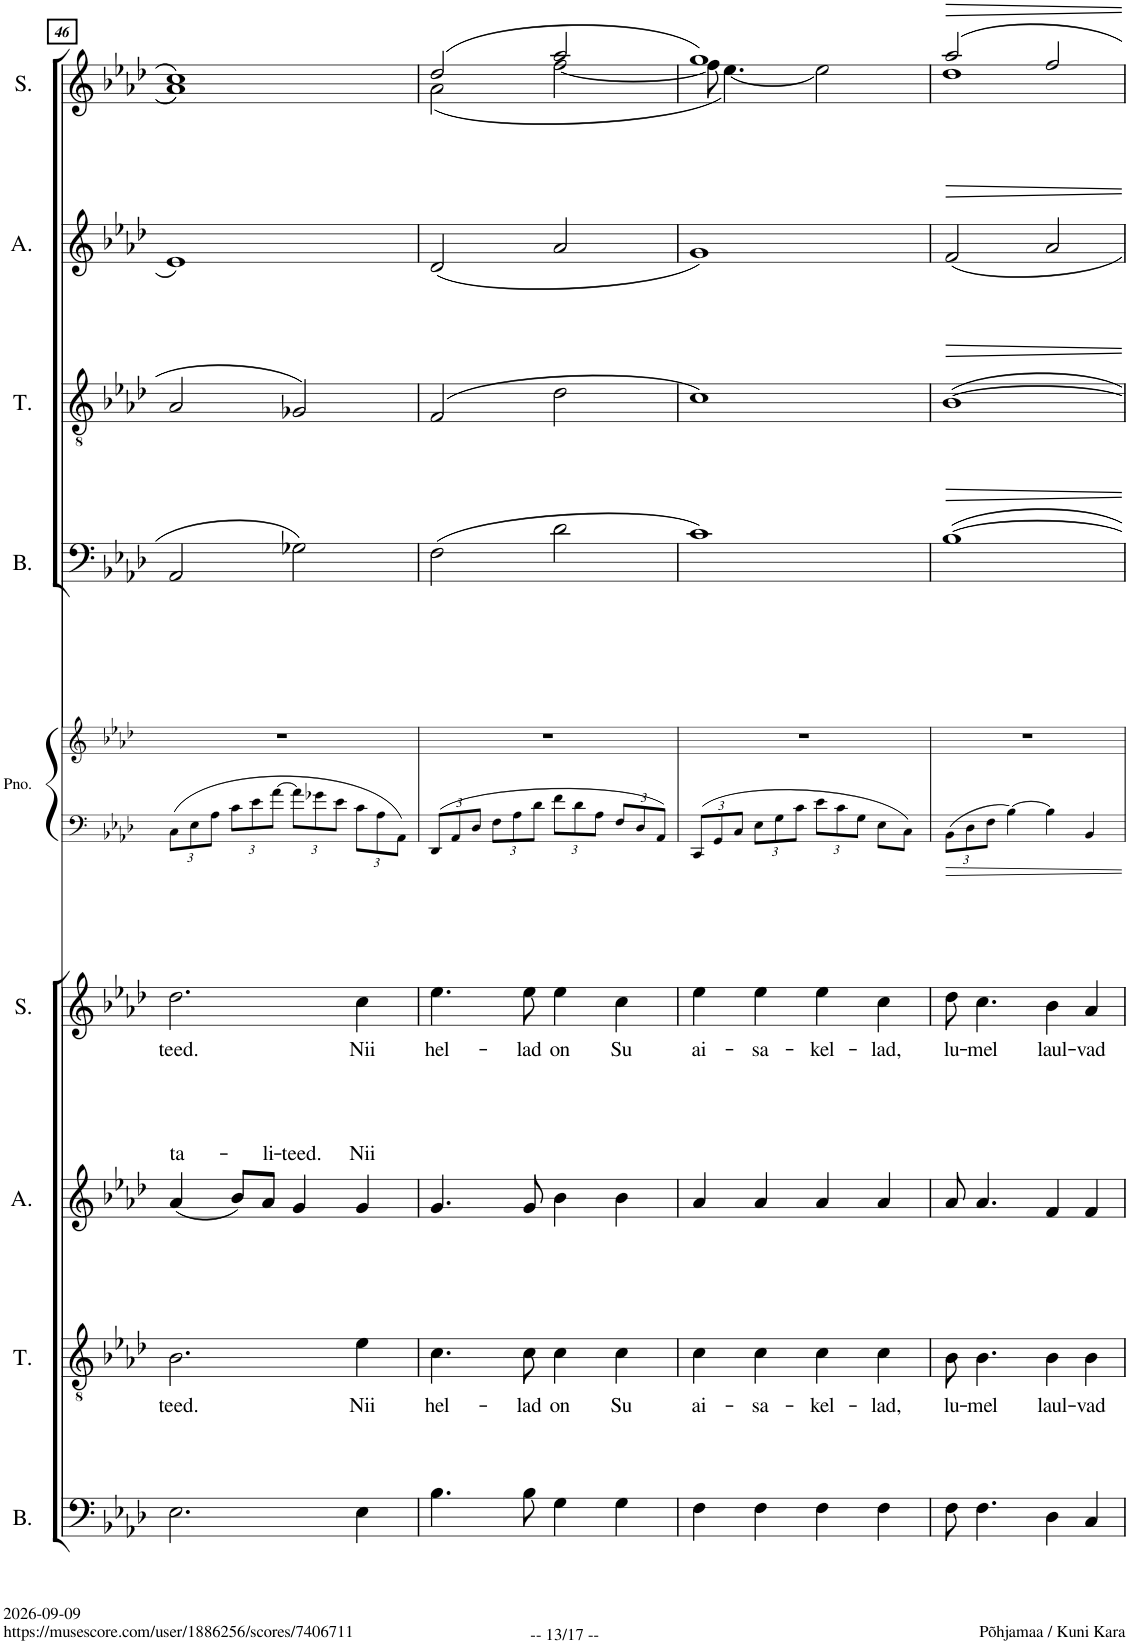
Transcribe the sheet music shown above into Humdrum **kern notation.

**kern	**kern	**text	**kern	**text	**kern	**text	**kern	**kern	**kern	**kern	**kern	**kern
*part9	*part8	*part8	*part7	*part7	*part6	*part6	*part5	*part5	*part4	*part3	*part2	*part1
*staff10	*staff9	*staff9	*staff8	*staff8	*staff7	*staff7	*staff6	*staff5	*staff4	*staff3	*staff2	*staff1
*I"Bass	*I"Tenor	*	*I"Alto	*	*I"Soprano	*	*I"Piano	*	*I"Bass	*I"Tenor	*I"Alto	*I"Soprano
*I'B.	*I'T.	*	*I'A.	*	*I'S.	*	*I'Pno.	*	*I'B.	*I'T.	*I'A.	*I'S.
!!LO:PB:g=z
*clefF4	*clefGv2	*	*clefG2	*	*clefG2	*	*clefF4	*clefG2	*clefF4	*clefGv2	*clefG2	*clefG2
*	*	*	*Trd1c2	*	*	*	*	*	*	*	*Trd1c2	*
*k[b-e-a-d-]	*k[b-e-a-d-]	*	*k[b-e-a-d-]	*	*k[b-e-a-d-]	*	*k[b-e-a-d-]	*k[b-e-a-d-]	*k[b-e-a-d-]	*k[b-e-a-d-]	*k[b-e-a-d-]	*k[b-e-a-d-]
*M4/4	*M4/4	*	*M4/4	*	*M4/4	*	*M4/4	*M4/4	*M4/4	*M4/4	*M4/4	*M4/4
=46	=46	=46	=46	=46	=46	=46	=46	=46	=46	=46	=46	=46
!	!	!LO:LY:b	!	!LO:LY:a	!	!LO:LY:b	!	!	!	!	!	!
*	*	*	*	*	*	*	*Xbrackettup	*	*	*	*	*
*	*	*	*	*	*	*	*	*	*	*	*	*^
2.E-\	2.B-\	teed.	(4a-/	ta-	2.dd-\	teed.	12C\L	1r	2AA-/	2A-/	1e-	1cc	1a-
.	.	.	.	.	.	.	12E-\	.	.	.	.	.	.
.	.	.	.	.	.	.	12A-\J	.	.	.	.	.	.
.	.	.	8b-/L)	.	.	.	12c\L	.	.	.	.	.	.
.	.	.	.	.	.	.	12e-\	.	.	.	.	.	.
!	!	!	!	!LO:LY:a	!	!	!	!	!	!	!	!	!
.	.	.	8a-/J	-li-	.	.	.	.	.	.	.	.	.
.	.	.	.	.	.	.	[12a-\J	.	.	.	.	.	.
!	!	!	!	!LO:LY:a	!	!	!	!	!	!	!	!	!
.	.	.	4g/	-teed.	.	.	12a-\L]	.	2G-X\	2G-X/	.	.	.
.	.	.	.	.	.	.	12g-X\	.	.	.	.	.	.
.	.	.	.	.	.	.	12e-\J	.	.	.	.	.	.
!	!	!LO:LY:b	!	!LO:LY:a	!	!LO:LY:b	!	!	!	!	!	!	!
4E-\	4e-\	Nii	4g/	Nii	4cc\	Nii	12c\L	.	.	.	.	.	.
.	.	.	.	.	.	.	12A-\	.	.	.	.	.	.
.	.	.	.	.	.	.	12AA-\J	.	.	.	.	.	.
=47	=47	=47	=47	=47	=47	=47	=47	=47	=47	=47	=47	=47	=47
!	!	!LO:LY:b	!	!	!	!LO:LY:b	!	!	!	!	!	!	!
4.B-\	4.c\	hel-	4.g/	.	4.ee-\	hel-	12DD-/L	1r	(2F\	(2F/	(2d-/	(2dd-/	(2a-\
.	.	.	.	.	.	.	12AA-/	.	.	.	.	.	.
.	.	.	.	.	.	.	12D-/J	.	.	.	.	.	.
.	.	.	.	.	.	.	12F\L	.	.	.	.	.	.
.	.	.	.	.	.	.	12A-\	.	.	.	.	.	.
!	!	!LO:LY:b	!	!	!	!LO:LY:b	!	!	!	!	!	!	!
8B-\	8c\	-lad	8g/	.	8ee-\	-lad	.	.	.	.	.	.	.
.	.	.	.	.	.	.	12d-\J	.	.	.	.	.	.
!	!	!LO:LY:b	!	!	!	!LO:LY:b	!	!	!	!	!	!	!
4G\	4c\	on	4b-\	.	4ee-\	on	12f\L	.	2d-\	2d-\	2a-/	2aa-/	[2ff\
.	.	.	.	.	.	.	12d-\	.	.	.	.	.	.
.	.	.	.	.	.	.	12A-\J	.	.	.	.	.	.
!	!	!LO:LY:b	!	!	!	!LO:LY:b	!	!	!	!	!	!	!
4G\	4c\	Su	4b-\	.	4cc\	Su	12F/L	.	.	.	.	.	.
.	.	.	.	.	.	.	12D-/	.	.	.	.	.	.
.	.	.	.	.	.	.	12AA-/J	.	.	.	.	.	.
=48	=48	=48	=48	=48	=48	=48	=48	=48	=48	=48	=48	=48	=48
!	!	!LO:LY:b	!	!	!	!LO:LY:b	!	!	!	!	!	!	!
4F\	4c\	ai-	4a-/	.	4ee-\	ai-	12CC/L	1r	1c)	1c)	1g)	1gg)	8ff\]
.	.	.	.	.	.	.	12GG/	.	.	.	.	.	.
.	.	.	.	.	.	.	.	.	.	.	.	.	[4.ee-\)
.	.	.	.	.	.	.	12C/J	.	.	.	.	.	.
!	!	!LO:LY:b	!	!	!	!LO:LY:b	!	!	!	!	!	!	!
4F\	4c\	-sa-	4a-/	.	4ee-\	-sa-	12E-\L	.	.	.	.	.	.
.	.	.	.	.	.	.	12G\	.	.	.	.	.	.
.	.	.	.	.	.	.	12c\J	.	.	.	.	.	.
!	!	!LO:LY:b	!	!	!	!LO:LY:b	!	!	!	!	!	!	!
4F\	4c\	-kel-	4a-/	.	4ee-\	-kel-	12e-\L	.	.	.	.	.	2ee-\]
.	.	.	.	.	.	.	12c\	.	.	.	.	.	.
.	.	.	.	.	.	.	12G\J	.	.	.	.	.	.
!	!	!LO:LY:b	!	!	!	!LO:LY:b	!	!	!	!	!	!	!
4F\	4c\	-lad,	4a-/	.	4cc\	-lad,	8E-\L	.	.	.	.	.	.
.	.	.	.	.	.	.	8C\J	.	.	.	.	.	.
=49	=49	=49	=49	=49	=49	=49	=49	=49	=49	=49	=49	=49	=49
!	!	!LO:LY:b	!	!	!	!LO:LY:b	!	!	!	!	!	!	!
8F\	8B-\	lu-	8a-/	.	8dd-\	lu-	12BB-\L	1r	[1B-	[1B-	2f/	2aa-/	1dd-
.	.	.	.	.	.	.	12D-\	.	.	.	.	.	.
!	!	!LO:LY:b	!	!	!	!LO:LY:b	!	!	!	!	!	!	!
4.F\	4.B-\	-mel	4.a-/	.	4.cc\	-mel	.	.	.	.	.	.	.
.	.	.	.	.	.	.	12F\J	.	.	.	.	.	.
.	.	.	.	.	.	.	[4B-\	.	.	.	.	.	.
!	!	!LO:LY:b	!	!	!	!LO:LY:b	!	!	!	!	!	!	!
4D-\	4B-\	laul-	4f/	.	4b-\	laul-	4B-\]	.	.	.	2a-/	2ff/	.
!	!	!LO:LY:b	!	!	!	!LO:LY:b	!	!	!	!	!	!	!
4C/	4B-\	-vad	4f/	.	4a-/	-vad	4BB-/	.	.	.	.	.	.
*	*	*	*	*	*	*	*	*	*	*	*	*v	*v
=	=	=	=	=	=	=	=	=	=	=	=	=
*-	*-	*-	*-	*-	*-	*-	*-	*-	*-	*-	*-	*-
